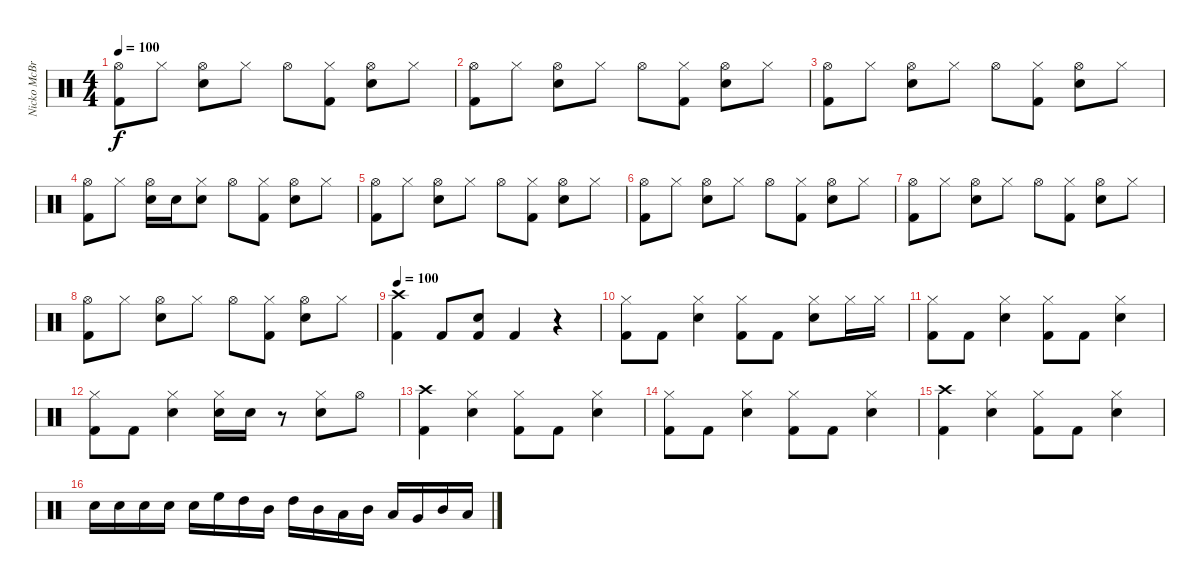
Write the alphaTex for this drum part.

\track ("Nicko McBrien" "Nicko McBr") {instrument percussion}
\staff {score}
\articulation defaults
\ts (4 4)
\tempo 100
\clef neutral
\ks c
("Hi-Hat (open)" "Kick (hit) 2").8{dy f} "Hi-Hat (closed)".8 ("Hi-Hat (open)" "Snare (hit) 2").8 "Hi-Hat (closed)".8 "Hi-Hat (open)".8 ("Hi-Hat (closed)" "Kick (hit) 2").8 ("Hi-Hat (open)" "Snare (hit) 2").8 "Hi-Hat (closed)".8 |
("Hi-Hat (open)" "Kick (hit) 2").8 "Hi-Hat (closed)".8 ("Hi-Hat (open)" "Snare (hit) 2").8 "Hi-Hat (closed)".8 "Hi-Hat (open)".8 ("Hi-Hat (closed)" "Kick (hit) 2").8 ("Hi-Hat (open)" "Snare (hit) 2").8 "Hi-Hat (closed)".8 |
("Hi-Hat (open)" "Kick (hit) 2").8 "Hi-Hat (closed)".8 ("Hi-Hat (open)" "Snare (hit) 2").8 "Hi-Hat (closed)".8 "Hi-Hat (open)".8 ("Hi-Hat (closed)" "Kick (hit) 2").8 ("Hi-Hat (open)" "Snare (hit) 2").8 "Hi-Hat (closed)".8 |
("Hi-Hat (open)" "Kick (hit) 2").8 "Hi-Hat (closed)".8 ("Hi-Hat (open)" "Snare (hit) 2").16 "Snare (hit) 2".16 ("Hi-Hat (closed)" "Snare (hit) 2").8 "Hi-Hat (open)".8 ("Hi-Hat (closed)" "Kick (hit) 2").8 ("Hi-Hat (open)" "Snare (hit) 2").8 "Hi-Hat (closed)".8 |
("Hi-Hat (open)" "Kick (hit) 2").8 "Hi-Hat (closed)".8 ("Hi-Hat (open)" "Snare (hit) 2").8 "Hi-Hat (closed)".8 "Hi-Hat (open)".8 ("Hi-Hat (closed)" "Kick (hit) 2").8 ("Hi-Hat (open)" "Snare (hit) 2").8 "Hi-Hat (closed)".8 |
("Hi-Hat (open)" "Kick (hit) 2").8 "Hi-Hat (closed)".8 ("Hi-Hat (open)" "Snare (hit) 2").8 "Hi-Hat (closed)".8 "Hi-Hat (open)".8 ("Hi-Hat (closed)" "Kick (hit) 2").8 ("Hi-Hat (open)" "Snare (hit) 2").8 "Hi-Hat (closed)".8 |
("Hi-Hat (open)" "Kick (hit) 2").8 "Hi-Hat (closed)".8 ("Hi-Hat (open)" "Snare (hit) 2").8 "Hi-Hat (closed)".8 "Hi-Hat (open)".8 ("Hi-Hat (closed)" "Kick (hit) 2").8 ("Hi-Hat (open)" "Snare (hit) 2").8 "Hi-Hat (closed)".8 |
("Hi-Hat (open)" "Kick (hit) 2").8 "Hi-Hat (closed)".8 ("Hi-Hat (open)" "Snare (hit) 2").8 "Hi-Hat (closed)".8 "Hi-Hat (open)".8 ("Hi-Hat (closed)" "Kick (hit) 2").8 ("Hi-Hat (open)" "Snare (hit) 2").8 "Hi-Hat (closed)".8 |
\tempo 100
("Crash high (hit)" "Kick (hit) 2").4 "Kick (hit) 2".8 ("Hand Clap (hit)" "Kick (hit) 2").8 "Kick (hit) 2".4 r.4 |
("Hi-Hat (closed)" "Kick (hit) 2").8 "Kick (hit) 2".8 ("Hi-Hat (closed)" "Snare (hit) 2").4 ("Hi-Hat (closed)" "Kick (hit) 2").8 "Kick (hit) 2".8 ("Hi-Hat (closed)" "Snare (hit) 2").8 "Hi-Hat (closed)".16 "Hi-Hat (closed)".16 |
("Hi-Hat (closed)" "Kick (hit) 2").8 "Kick (hit) 2".8 ("Hi-Hat (closed)" "Snare (hit) 2").4 ("Hi-Hat (closed)" "Kick (hit) 2").8 "Kick (hit) 2".8 ("Hi-Hat (closed)" "Snare (hit) 2").4 |
("Hi-Hat (closed)" "Kick (hit) 2").8 "Kick (hit) 2".8 ("Hi-Hat (closed)" "Snare (hit) 2").4 ("Hi-Hat (closed)" "Snare (hit) 2").16 "Snare (hit) 2".16 r.8 ("Hi-Hat (closed)" "Snare (hit) 2").8 "Hi-Hat (open)".8 |
("Crash high (hit)" "Kick (hit) 2").4 ("Hi-Hat (closed)" "Snare (hit) 2").4 ("Hi-Hat (closed)" "Kick (hit) 2").8 "Kick (hit) 2".8 ("Hi-Hat (closed)" "Snare (hit) 2").4 |
("Hi-Hat (closed)" "Kick (hit) 2").8 "Kick (hit) 2".8 ("Hi-Hat (closed)" "Snare (hit) 2").4 ("Hi-Hat (closed)" "Kick (hit) 2").8 "Kick (hit) 2".8 ("Hi-Hat (closed)" "Snare (hit) 2").4 |
("Crash high (hit)" "Kick (hit) 2").4 ("Hi-Hat (closed)" "Snare (hit) 2").4 ("Hi-Hat (closed)" "Kick (hit) 2").8 "Kick (hit) 2".8 ("Hi-Hat (closed)" "Snare (hit) 2").4 |
"Snare (hit) 2".16 "Snare (hit) 2".16 "Snare (hit) 2".16 "Snare (hit) 2".16 "Snare (hit) 2".16 "High Floor Tom (hit)".16 "High Tom (hit)".16 "Mid Tom (hit)".16 "High Tom (hit)".16 "Mid Tom (hit)".16 "Low Tom (hit)".16 "Mid Tom (hit)".16 "Low Tom (hit)".16 "Very Low Tom (hit)".16 "Mid Tom (hit)".16 "Low Tom (hit)".16
